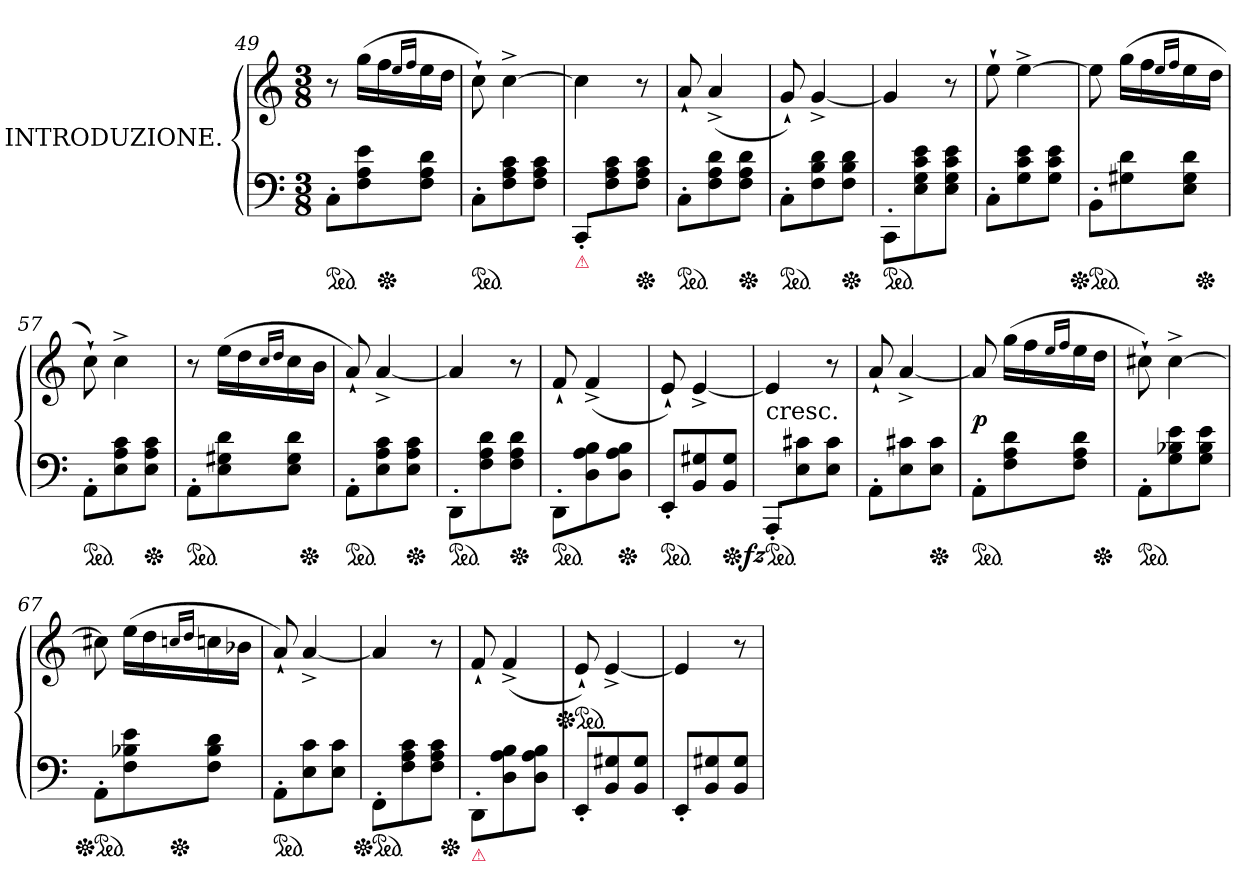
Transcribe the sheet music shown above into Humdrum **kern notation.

**kern	**kern	**dynam
*part1	*part1	*part1
*staff2	*staff1	*staff1/2
*I"INTRODUZIONE.	*	*
*clefF4	*clefG2	*
*k[]	*k[]	*
*a:	*a:	*
*M3/8	*M3/8	*
*ped	*	*
=49	=49	=49
8C'>L	8r	.
8F 8A 8e	(16ggLL	.
*Xped	*	*
.	16ff	.
.	16qqee/LL	.
.	16qqff/JJ	.
8F 8A 8dJ	16ee	.
.	16ddJJ	.
=50	=50	=50
*ped	*	*
8C'>L	8cc`>)	.
8F 8A 8c	[4cc^>	.
8F 8A 8cJ	.	.
=51	=51	=51
!LO:TX:b:color=crimson:t=⚠	!	!
8CC'</L	4cc]	.
8F\ 8A\ 8c\	.	.
*Xped	*	*
8F\ 8A\ 8c\J	8r	.
=52	=52	=52
*ped	*	*
8C'>L	8a`<	.
8F 8A 8d	(4a^<	.
*Xped	*	*
8F 8A 8dJ	.	.
=53	=53	=53
*ped	*	*
8C'L	8g`<)	.
8F 8B 8d	[4g^<	.
*Xped	*	*
8F 8B 8dJ	.	.
=54	=54	=54
!LO:TX:b:color=crimson:t=⚠	!	!
*ped	*	*
8CC'</L	4g]	.
8E\ 8G\ 8c\ 8e\	.	.
8E\ 8G\ 8c\ 8e\J	8r	.
=55	=55	=55
8C'L	8ee`>	.
8G 8c 8e	[4ee^>	.
8G 8c 8eJ	.	.
=56	=56	=56
*	*^	*
*Xped	*	*	*
*ped	*	*	*
8BB'>L	8ee]	4ryy	.
8G#X 8d	(16ggLL	.	.
.	16ff	.	.
.	16qqee/LL	.	.
.	16qqff/JJ	.	.
8E 8G# 8dJ	16ee	32ryy	.
*Xped	*	*	*
.	.	16.ryy	.
.	16ddJJ	.	.
*	*v	*v	*
=57	=57	=57
*ped	*	*
8AA'>L	8cc`>)	.
8E 8A 8c	4cc^>	.
*Xped	*	*
8E 8A 8cJ	.	.
=58	=58	=58
*ped	*	*
*	*^	*
8AA'>L	8r	4ryy	.
8E 8G#X 8d	(16eeLL	.	.
.	16dd	.	.
.	16qqcc/LL	.	.
.	16qqdd/JJ	.	.
8E 8G# 8dJ	16cc	32ryy	.
*Xped	*	*	*
.	.	16.ryy	.
.	16bJJ	.	.
*	*v	*v	*
=59	=59	=59
*ped	*	*
8AA'>L	8a`<)	.
8E 8A 8c	[4a^<	.
*Xped	*	*
8E 8A 8cJ	.	.
=60	=60	=60
!LO:TX:b:color=crimson:t=⚠	!	!
*ped	*	*
8DD'/L	4a]	.
8F\ 8A\ 8d\	.	.
*Xped	*	*
8F\ 8A\ 8d\J	8r	.
=61	=61	=61
!LO:TX:b:color=crimson:t=⚠	!	!
*ped	*	*
8DD'</L	8f`<	.
8D\ 8A\ 8B\	(4f^<	.
*Xped	*	*
8D\ 8A\ 8B\J	.	.
=62	=62	=62
*ped	*	*
8EE'<L	8e`<)	.
8BB 8G#X	[4e^<	.
*Xped	*	*
8BB 8G#J	.	.
=63	=63	=63
!	!LO:TX:c:t=cresc.	!
!LO:TX:b:color=crimson:t=⚠	!	!
!	!	!LO:DY:b=2:rj
*ped	*	*
8AAA'</L	4e]	fz
8E\ 8c#X\	.	.
8E\ 8c#\J	8r	.
=64	=64	=64
8AA'>L	8a`<	.
8E 8c#X	[4a^<	.
*Xped	*	*
8E 8c#J	.	.
=65	=65	=65
*ped	*	*
8AA'>L	8a]	p
8F 8A 8d	(16ggLL	.
.	16ff	.
.	16qqee/LL	.
.	16qqff/JJ	.
8F 8A 8dJ	16ee	.
*Xped	*	*
.	16ddJJ	.
=66	=66	=66
*ped	*	*
8AA'>L	8cc#X`>)	.
8G 8B-X 8e	[4cc#^>	.
8G 8B- 8eJ	.	.
=67	=67	=67
*	*^	*
*Xped	*	*	*
*ped	*	*	*
8AA'>L	8cc#X]	8..ryy	.
8F 8B-X 8e	(16eeLL	.	.
.	16dd	.	.
*Xped	*	*	*
.	.	8ryy	.
.	16qqccn/LL	.	.
.	16qqdd/JJ	.	.
8F 8B- 8dJ	16ccn	.	.
.	16b-XJJ	.	.
.	.	32ryy	.
=68	=68	=68	=68
!	!LO:TX:a:color=crimson:t=⚠	!	!
*	*v	*v	*
*ped	*	*
8AA'>L	8a`<)	.
8E 8c	[4a^<	.
8E 8cJ	.	.
=69	=69	=69
*Xped	*	*
*ped	*	*
8FF'>L	4a]	.
8F 8A 8c	.	.
8F 8A 8cJ	8r	.
*Xped	*	*
=70	=70	=70
!LO:TX:b:color=crimson:t=⚠	!	!
8DD'</L	8f`<	.
8D\ 8A\ 8B\	(4f^>	.
8D\ 8A\ 8B\J	.	.
=71	=71	=71
*	*Xped	*
*	*ped	*
8EE'<L	8e`<)	.
8BB 8G#X	[4e^>	.
8BB 8G#J	.	.
=72	=72	=72
8EE'<L	4e]	.
8BB 8G#X	.	.
8BB 8G#J	8r	.
=	=	=
*-	*-	*-
